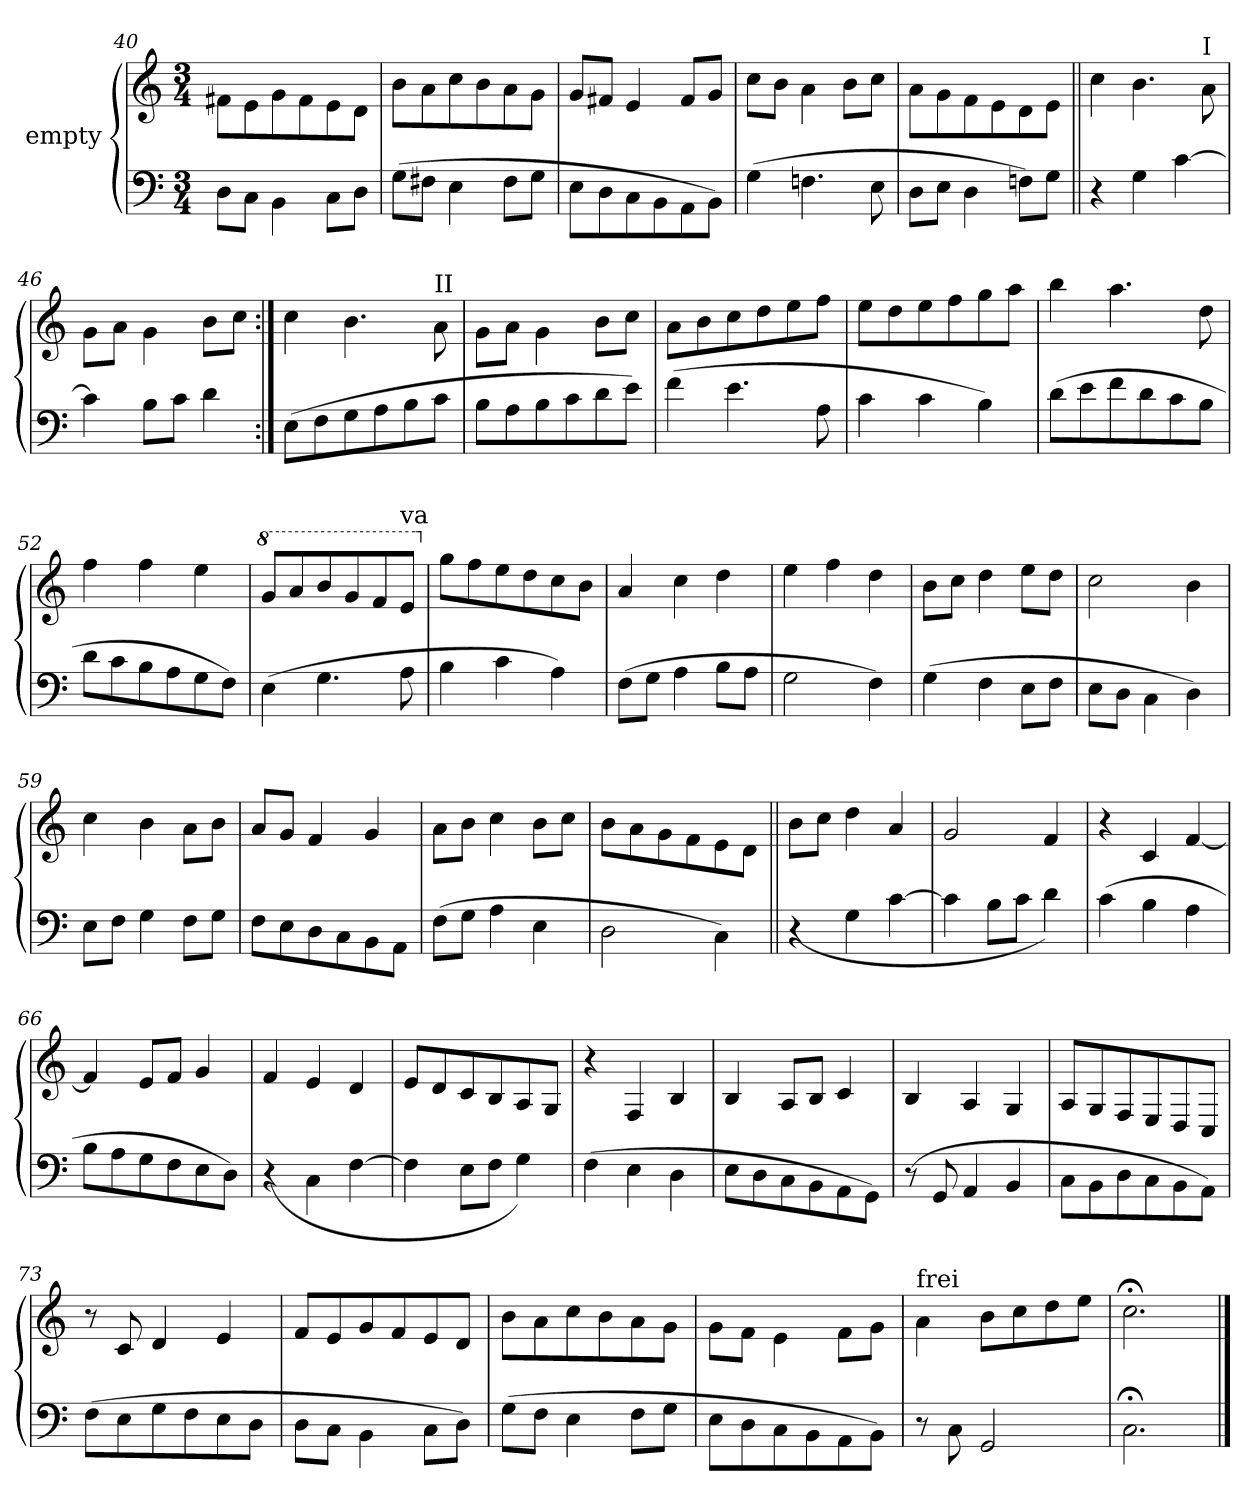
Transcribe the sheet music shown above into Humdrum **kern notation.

**kern	**kern
*part1	*part1
*staff2	*staff1
*I"empty	*
*clefF4	*clefG2
*k[]	*k[]
*C:	*C:
*M3/4	*M3/4
=40	=40
8D\L	8f#X\L
8C\J	8e\
4BB\	8g\
.	8f#\
8C\L	8e\
8D\J	8d\J
=41	=41
(<8G\L	8b\L
8F#X\J	8a\
4E\	8cc\
.	8b\
8F#\L	8a\
8G\J	8g\J
=42	=42
8E\L	8g/L
8D\	8f#X/J
8C\	4e/
8BB\	.
8AA\	8f#/L
8BB\J)	8g/J
=43	=43
(<4G\	8cc\L
.	8b\J
4.Fn\	4a\
.	8b\L
8E\	8cc\J
=44	=44
8D\L	8a\L
8E\J	8g\
4D\	8f\
.	8e\
8Fn\L)	8d\
8G\J	8e\J
=45||	=45||
4r	4cc\
4G\	4.b\
[4c\	.
!	!LO:TX:a:t=I
.	8a\
=46	=46
4c\]	8g\L
.	8a\J
8B\L	4g\
8c\J	.
4d\	8b\L
.	8cc\J
=47:|!	=47:|!
(<8E\L	4cc\
8F\	.
8G\	4.b\
8A\	.
8B\	.
!	!LO:TX:a:t=II
8c\J	8a\
=48	=48
8B\L	8g\L
8A\	8a\J
8B\	4g\
8c\	.
8d\	8b\L
8e\J)	8cc\J
=49	=49
(<4f\	8a\L
.	8b\
4.e\	8cc\
.	8dd\
.	8ee\
8A\	8ff\J
=50	=50
4c\	8ee\L
.	8dd\
4c\	8ee\
.	8ff\
4B\)	8gg\
.	8aa\J
=51	=51
(<8d\L	4bb\
8e\	.
8f\	4.aa\
8d\	.
8c\	.
8B\J	8dd\
=52	=52
8d\L	4ff\
8c\	.
8B\	4ff\
8A\	.
8G\	4ee\
8F\J)	.
=53	=53
*	*8va
(<4E\	8gg/L
.	8aa/
4.G\	8bb/
.	8gg/
.	8ff/
8A\	8ee/J
!	!LO:TX:a:rj:t=va
=54	=54
*	*X8va
4B\	8gg\L
.	8ff\
4c\	8ee\
.	8dd\
4A\)	8cc\
.	8b\J
=55	=55
(<8F\L	4a/
8G\J	.
4A\	4cc\
8B\L	4dd\
8A\J	.
=56	=56
2G\	4ee\
.	4ff\
4F\)	4dd\
=57	=57
(<4G\	8b\L
.	8cc\J
4F\	4dd\
8E\L	8ee\L
8F\J	8dd\J
=58	=58
8E\L	2cc\
8D\J	.
4C\	.
4D\)	4b\
=59	=59
8E\L	4cc\
8F\J	.
4G\	4b\
8F\L	8a\L
8G\J	8b\J
=60	=60
8F\L	8a/L
8E\	8g/J
8D\	4f/
8C\	.
8BB\	4g/
8AA\J	.
=61	=61
(<8F\L	8a\L
8G\J	8b\J
4A\	4cc\
4E\	8b\L
.	8cc\J
=62	=62
2D\	8b\L
.	8a\
.	8g\
.	8f\
4C\)	8e\
.	8d\J
=63||	=63||
(4r	8b\L
.	8cc\J
4G\	4dd\
[4c\	4a/
=64	=64
4c\]	2g/
8B\L	.
8c\J	.
4d\)	4f/
=65	=65
(<4c\	4r
4B\	4c/
4A\	[4f/
=66	=66
8B\L	4f/]
8A\	.
8G\	8e/L
8F\	8f/J
8E\	4g/
8D\J)	.
=67	=67
(4r	4f/
4C\	4e/
[4F\	4d/
=68	=68
4F\]	8e/L
.	8d/
8E\L	8c/
8F\J	8B/
4G\)	8A/
.	8G/J
=69	=69
(<4F\	4r
4E\	4F/
4D\	4B/
=70	=70
8E\L	4B/
8D\	.
8C\	8A/L
8BB\	8B/J
8AA\	4c/
8GG\J)	.
=71	=71
(<8r	4B/
8GG/	.
4AA/	4A/
4BB/	4G/
=72	=72
8C\L	8A/L
8BB\	8G/
8D\	8F/
8C\	8E/
8BB\	8D/
8AA\J)	8C/J
=73	=73
(<8F\L	8r
8E\	8c/
8G\	4d/
8F\	.
8E\	4e/
8D\J	.
=74	=74
8D\L	8f/L
8C\J	8e/
4BB\	8g/
.	8f/
8C\L	8e/
8D\J)	8d/J
=75	=75
(<8G\L	8b\L
8F\J	8a\
4E\	8cc\
.	8b\
8F\L	8a\
8G\J	8g\J
=76	=76
8E\L	8g\L
8D\	8f\J
8C\	4e\
8BB\	.
8AA\	8f\L
8BB\J)	8g\J
=77	=77
!	!LO:TX:a:t=frei
8r	4a\
8C\	.
2GG/	8b\L
.	8cc\
.	8dd\
.	8ee\J
=78	=78
2.C;\	2.cc;<\
==	==
*-	*-
